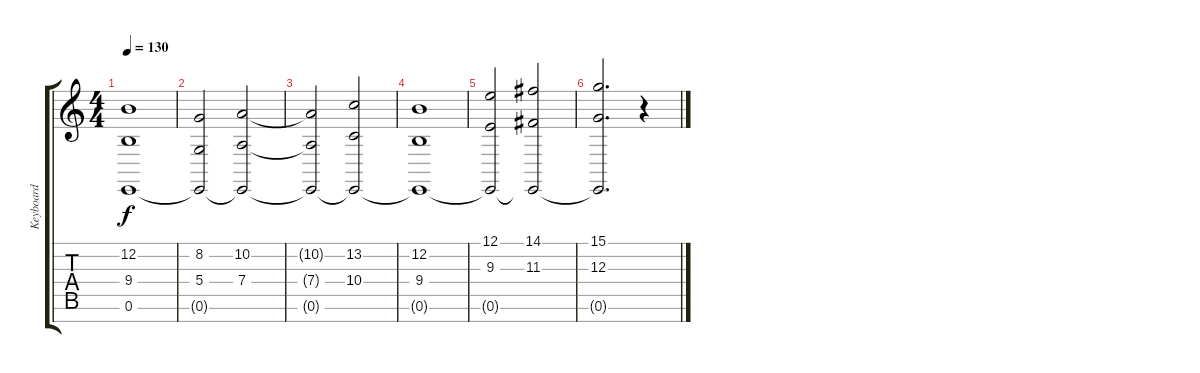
\track ("Keyboard" "Keyboard") {instrument synthstrings2}
\staff {score tabs}
\tuning (E4 B3 G3 D3 A2 E2 B1) {hide}
\ts (4 4)
\tempo 130
\clef g2
\ks c
(12.2 9.4 0.6{t}).1{dy f} |
(8.2 5.4 0.6{t}).2 (10.2 7.4 0.6{t}).2 |
(10.2{t} 7.4{t} 0.6{t}).2 (13.2 10.4 0.6{t}).2 |
(12.2 9.4 0.6{t}).1 |
(12.1 9.3 0.6{t}).2 (14.1 11.3 0.6{t}).2 |
(15.1 12.3 0.6{t}).2{d} r.4
